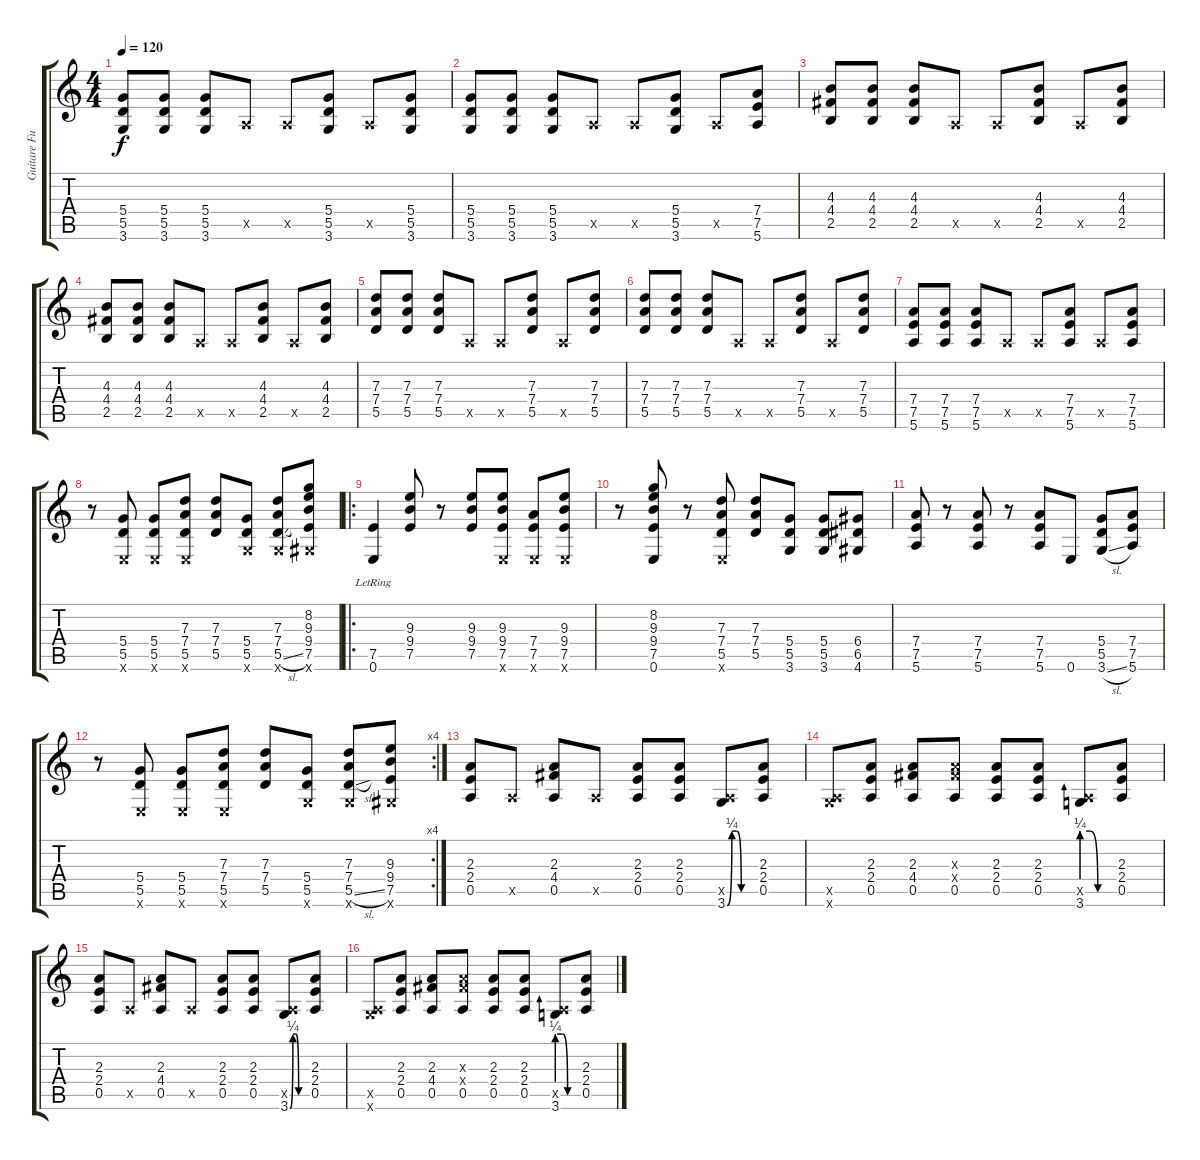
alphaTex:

\track ("Guitare Fuzz Stooges" "Guitare Fu") {instrument overdrivenguitar}
\staff {score tabs}
\tuning (E4 B3 G3 D3 A2 E2) {hide}
\ts (4 4)
\tempo 120
\clef g2
\ks c
(5.4 5.5 3.6).8{dy f} (5.4 5.5 3.6).8 (5.4 5.5 3.6).8 0.5{x}.8 0.5{x}.8 (5.4 5.5 3.6).8 0.5{x}.8 (5.4 5.5 3.6).8 |
(5.4 5.5 3.6).8 (5.4 5.5 3.6).8 (5.4 5.5 3.6).8 0.5{x}.8 0.5{x}.8 (5.4 5.5 3.6).8 0.5{x}.8 (7.4 7.5 5.6).8 |
(4.3 4.4 2.5).8 (4.3 4.4 2.5).8 (4.3 4.4 2.5).8 0.5{x}.8 0.5{x}.8 (4.3 4.4 2.5).8 0.5{x}.8 (4.3 4.4 2.5).8 |
(4.3 4.4 2.5).8 (4.3 4.4 2.5).8 (4.3 4.4 2.5).8 0.5{x}.8 0.5{x}.8 (4.3 4.4 2.5).8 0.5{x}.8 (4.3 4.4 2.5).8 |
(7.3 7.4 5.5).8 (7.3 7.4 5.5).8 (7.3 7.4 5.5).8 0.5{x}.8 0.5{x}.8 (7.3 7.4 5.5).8 0.5{x}.8 (7.3 7.4 5.5).8 |
(7.3 7.4 5.5).8 (7.3 7.4 5.5).8 (7.3 7.4 5.5).8 0.5{x}.8 0.5{x}.8 (7.3 7.4 5.5).8 0.5{x}.8 (7.3 7.4 5.5).8 |
(7.4 7.5 5.6).8 (7.4 7.5 5.6).8 (7.4 7.5 5.6).8 0.5{x}.8 0.5{x}.8 (7.4 7.5 5.6).8 0.5{x}.8 (7.4 7.5 5.6).8 |
r.8 (5.4 5.5 0.6{x}).8 (5.4 5.5 0.6{x}).8 (7.3 7.4 5.5 0.6{x}).8 (7.3 7.4 5.5).8 (5.4 5.5 3.6{x}).8 (7.3 7.4 5.5{sl} 3.6{x}).8 (8.2 9.3 9.4 7.5 4.6{x}).8 |
\ro
(7.5 0.6{lr}).4 (9.3 9.4 7.5).8 r.8 (9.3 9.4 7.5).8 (9.3 9.4 7.5 0.6{x}).8 (7.4 7.5 0.6{x}).8 (9.3 9.4 7.5 0.6{x}).8 |
r.8 (8.2 9.3 9.4 7.5 0.6).8 r.8 (7.3 7.4 5.5 0.6{x}).8 (7.3 7.4 5.5).8 (5.4 5.5 3.6).8 (5.4 5.5 3.6).8 (6.4 6.5 4.6).8 |
(7.4 7.5 5.6).8 r.8 (7.4 7.5 5.6).8 r.8 (7.4 7.5 5.6).8 0.6.8 (5.4 5.5 3.6{sl}).8 (7.4 7.5 5.6).8 |
\rc 4
r.8 (5.4 5.5 0.6{x}).8 (5.4 5.5 0.6{x}).8 (7.3 7.4 5.5 0.6{x}).8 (7.3 7.4 5.5).8 (5.4 5.5 3.6{x}).8 (7.3 7.4 5.5{sl} 3.6{x}).8 (9.3 9.4 7.5 4.6{x}).8 |
(2.3 2.4 0.5).8 0.5{x}.8 (2.3 4.4 0.5).8 0.5{x}.8 (2.3 2.4 0.5).8 (2.3 2.4 0.5).8 (0.5{x} 3.6{be (custom 0 0 10 1 20 1 30 0 60 0)}).8 (2.3 2.4 0.5).8 |
(0.5{x} 3.6{x}).8 (2.3 2.4 0.5).8 (2.3 4.4 0.5).8 (2.3{x} 4.4{x} 0.5).8 (2.3 2.4 0.5).8 (2.3 2.4 0.5).8 (0.5{x} 3.6{be (custom 0 1 15 1 30 0 60 0)}).8 (2.3 2.4 0.5).8 |
(2.3 2.4 0.5).8 0.5{x}.8 (2.3 4.4 0.5).8 0.5{x}.8 (2.3 2.4 0.5).8 (2.3 2.4 0.5).8 (0.5{x} 3.6{be (custom 0 0 10 1 20 1 30 0 60 0)}).8 (2.3 2.4 0.5).8 |
(0.5{x} 3.6{x}).8 (2.3 2.4 0.5).8 (2.3 4.4 0.5).8 (2.3{x} 4.4{x} 0.5).8 (2.3 2.4 0.5).8 (2.3 2.4 0.5).8 (0.5{x} 3.6{be (custom 0 1 15 1 30 0 60 0)}).8 (2.3 2.4 0.5).8
